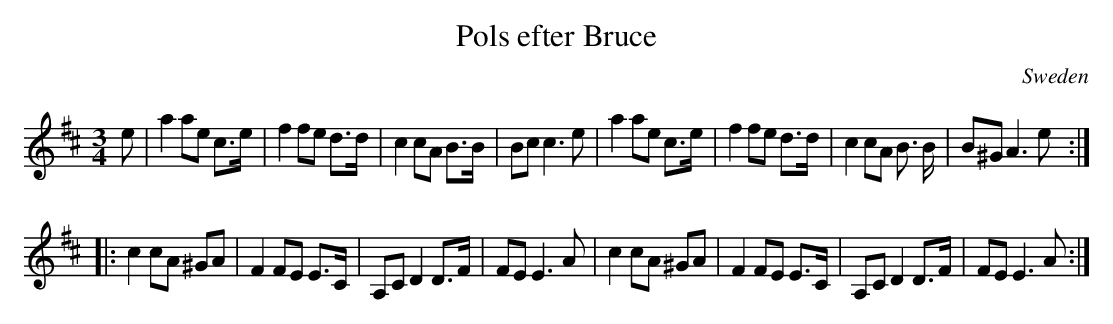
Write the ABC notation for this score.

X:1
T:Pols efter Bruce
L:1/8
M:3/4
O:Sweden
K:D major
e|\
a2 ae c>e | f2 fe d>d | c2 cA B>B | Bc c3 e |\
a2 ae c>e | f2 fe d>d | c2 cA B >B | B^G A3 e ::
c2 cA ^GA | F2 FE E>C | A,C  D2 D>F | FE E3 A |\
c2 cA ^GA | F2 FE  E>C | A,C  D2 D>F | FE E3 A :|
